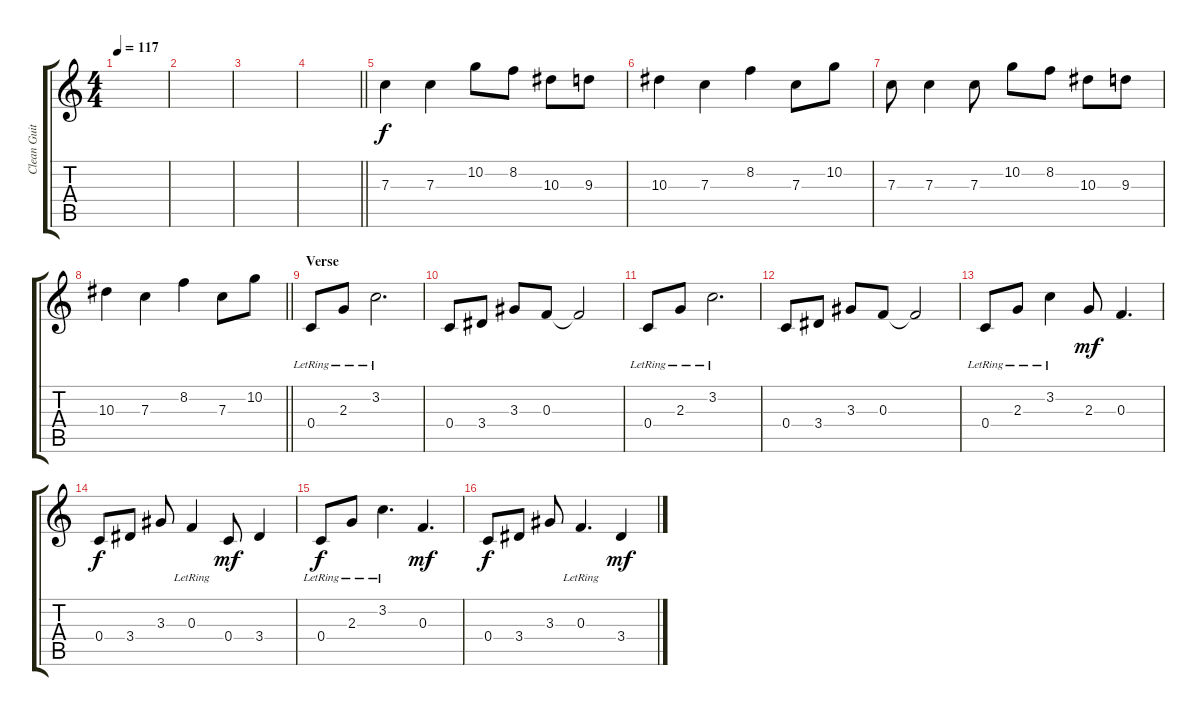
\track ("Clean Guitar" "Clean Guit") {instrument electricguitarclean}
\staff {score tabs}
\tuning (D4 A3 F3 C3 G2 C2) {hide}
\ts (4 4)
\tempo 117
\clef g2
\ks c
|
|
|
\barLineRight lightlight
|
7.3.4 7.3.4 10.2.8 8.2.8 10.3.8 9.3.8 |
10.3.4 7.3.4 8.2.4 7.3.8 10.2.8 |
7.3.8 7.3.4 7.3.8 10.2.8 8.2.8 10.3.8 9.3.8 |
\barLineRight lightlight
10.3.4 7.3.4 8.2.4 7.3.8 10.2.8 |
\section ("" "Verse")
0.4{lr}.8 2.3{lr}.8 3.2{lr}.2{d} |
0.4.8 3.4.8 3.3.8 0.3.8 0.3{t}.2 |
0.4{lr}.8 2.3{lr}.8 3.2{lr}.2{d} |
0.4.8 3.4.8 3.3.8 0.3.8 0.3{t}.2 |
0.4{lr}.8 2.3{lr}.8 3.2{lr}.4 2.3.8{dy mf} 0.3.4{d} |
0.4.8{dy f} 3.4.8 3.3.8 0.3{lr}.4 0.4.8{dy mf} 3.4.4 |
0.4{lr}.8{dy f} 2.3{lr}.8 3.2{lr}.4{d} 0.3.4{d dy mf} |
0.4.8{dy f} 3.4.8 3.3.8 0.3{lr}.4{d} 3.4.4{dy mf}
